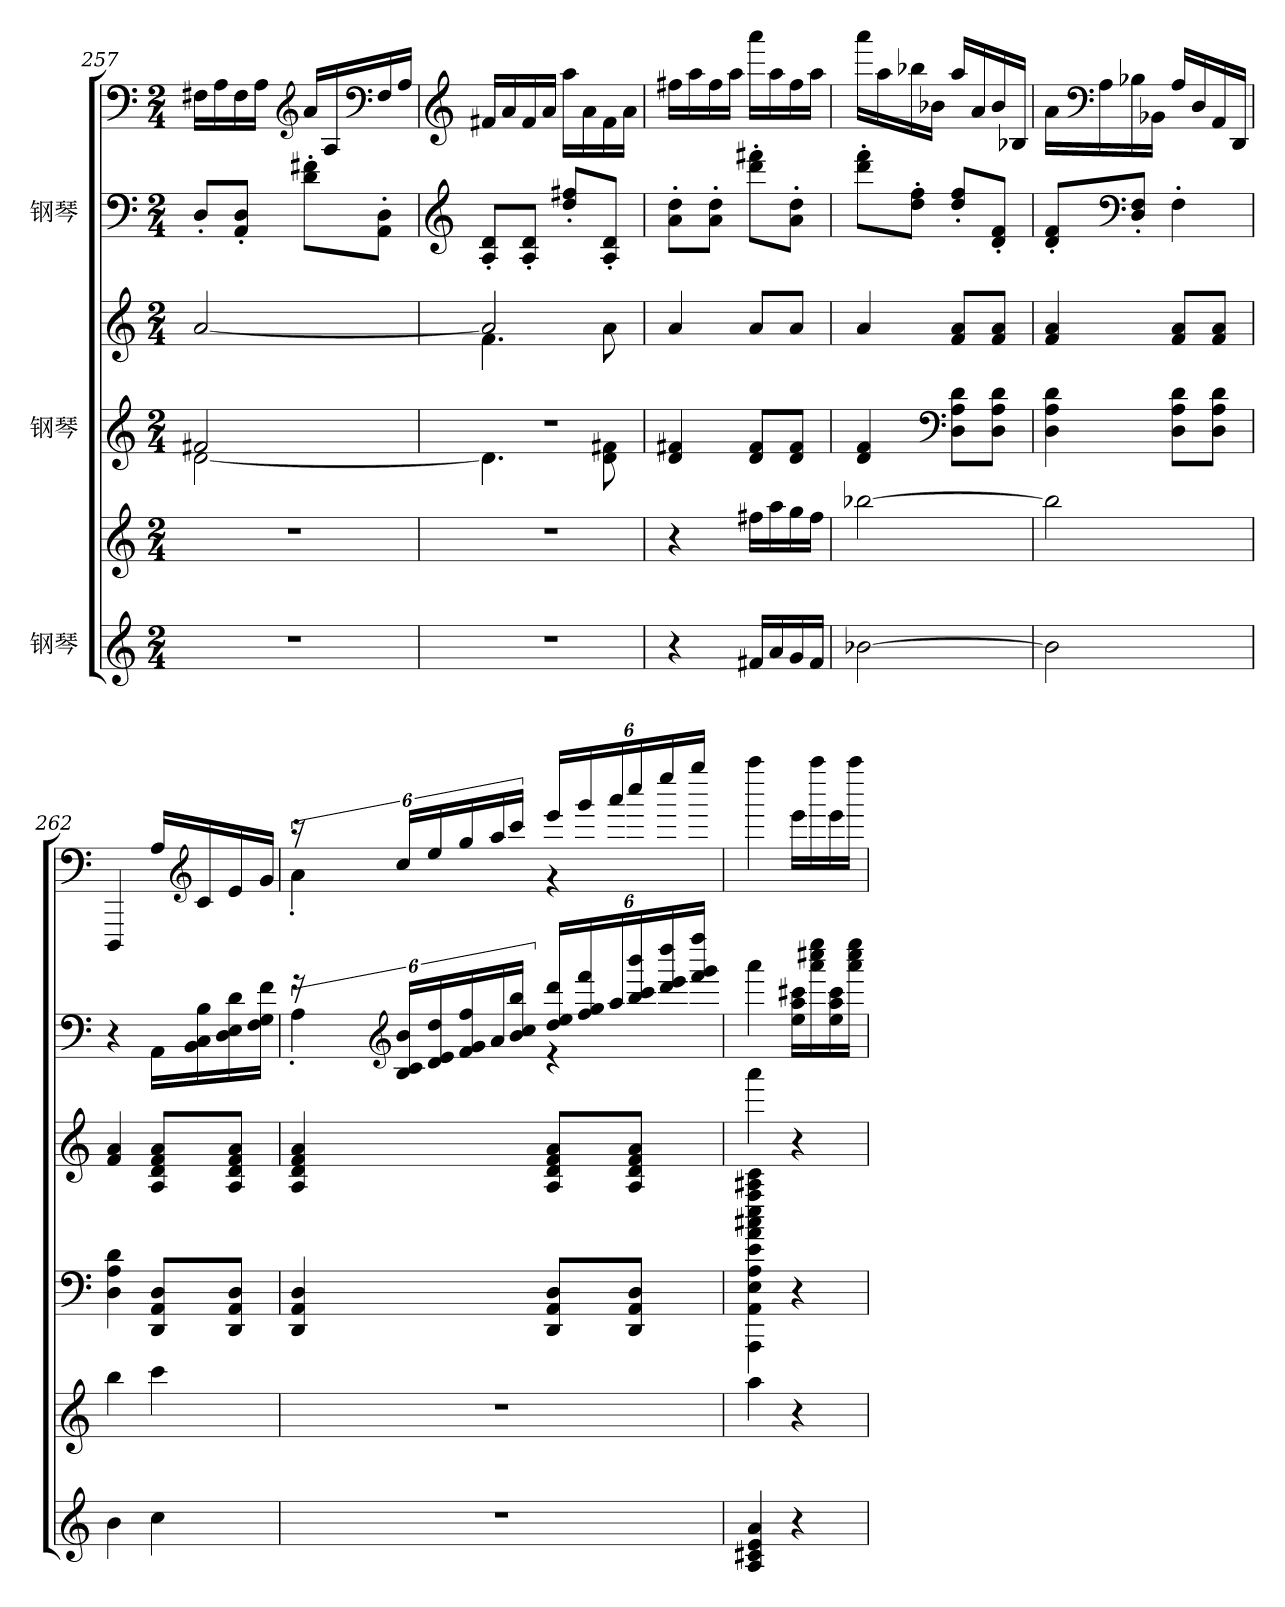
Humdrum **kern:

**kern	**kern	**kern	**kern	**kern	**kern
*part3	*part3	*part2	*part2	*part1	*part1
*staff6	*staff5	*staff4	*staff3	*staff2	*staff1
*I"钢琴	*	*I"钢琴	*	*I"钢琴	*
*clefG2	*clefG2	*clefG2	*clefG2	*clefF4	*clefF4
*k[]	*k[]	*k[]	*k[]	*k[]	*k[]
*M2/4	*M2/4	*M2/4	*M2/4	*M2/4	*M2/4
=257	=257	=257	=257	=257	=257
*	*	*^	*	*	*
2r	2r	2f#X/	[2d\	[2a/	8D'/L	16F#X\LL
.	.	.	.	.	.	16A\
.	.	.	.	.	8AA/' 8D/'J	16F#\
.	.	.	.	.	.	16A\JJ
*	*	*	*	*	*	*clefG2
.	.	.	.	.	8d\' 8f#X\'L	16a/LL
.	.	.	.	.	.	16A/
*	*	*	*	*	*	*clefF4
.	.	.	.	.	8AA\' 8D\'J	16F#/
.	.	.	.	.	.	16A/JJ
=258	=258	=258	=258	=258	=258	=258
*	*	*	*	*	*clefG2	*clefG2
*	*	*	*	*^	*	*
2r	2r	2r	4.d\]	2a/]	4.f\	8A/' 8d/'L	16f#X/LL
.	.	.	.	.	.	.	16a/
.	.	.	.	.	.	8A/' 8d/'J	16f#/
.	.	.	.	.	.	.	16a/JJ
.	.	.	.	.	.	8dd/' 8ff#X/'L	16aa\LL
.	.	.	.	.	.	.	16a\
.	.	.	8d\ 8f#X\	.	8a\	8A/' 8d/'J	16f#\
.	.	.	.	.	.	.	16a\JJ
*	*	*v	*v	*	*	*	*
*	*	*	*v	*v	*	*
=259	=259	=259	=259	=259	=259
4r	4r	4d/ 4f#X/	4a/	8a\' 8dd\'L	16ff#X\LL
.	.	.	.	.	16aa\
.	.	.	.	8a\' 8dd\'J	16ff#\
.	.	.	.	.	16aa\JJ
16f#X/LL	16ff#X\LL	8d/ 8f#/L	8a/L	8ddd\' 8fff#X\'L	16aaa\LL
16a/	16aa\	.	.	.	16aa\
16g/	16gg\	8d/ 8f#/J	8a/J	8a\' 8dd\'J	16ff#\
16f#/JJ	16ff#\JJ	.	.	.	16aa\JJ
!!LO:LB:g=z
=260	=260	=260	=260	=260	=260
[2b-X\	[2bb-X\	4d/ 4f/	4a/	8ddd\' 8fff\'L	16aaa\LL
.	.	.	.	.	16aa\
.	.	.	.	8dd\' 8ff\'J	16bb-X\
.	.	.	.	.	16b-X\JJ
*	*	*clefF4	*	*	*
.	.	8D\ 8A\ 8d\L	8f/ 8a/L	8dd/' 8ff/'L	16aa/LL
.	.	.	.	.	16a/
.	.	8D\ 8A\ 8d\J	8f/ 8a/J	8d/' 8f/'J	16b-/
.	.	.	.	.	16B-X/JJ
=261	=261	=261	=261	=261	=261
2b-\]	2bb-\]	4D\ 4A\ 4d\	4f/ 4a/	8d/' 8f/'L	16a\LL
*	*	*	*	*	*clefF4
.	.	.	.	.	16A\
*	*	*	*	*clefF4	*
.	.	.	.	8D/' 8F/'J	16B-X\
.	.	.	.	.	16BB-X\JJ
.	.	8D\ 8A\ 8d\L	8f/ 8a/L	4F'\	16A/LL
.	.	.	.	.	16D/
.	.	8D\ 8A\ 8d\J	8f/ 8a/J	.	16AA/
.	.	.	.	.	16DD/JJ
=262	=262	=262	=262	=262	=262
4b\	4bb\	4D\ 4A\ 4d\	4f/ 4a/	4r	4DDD/
4cc\	4ccc\	8DD/ 8AA/ 8D/L	8A/ 8d/ 8f/ 8a/L	16AA\LL	16A/LL
*	*	*	*	*	*clefG2
.	.	.	.	16BB\ 16C\ 16B\	16c/
.	.	8DD/ 8AA/ 8D/J	8A/ 8d/ 8f/ 8a/J	16D\ 16E\ 16d\	16e/
.	.	.	.	16F\ 16G\ 16f\JJ	16g/JJ
!!LO:PB:g=z
=263	=263	=263	=263	=263	=263
*	*	*	*	*^	*^
2r	2r	4DD/ 4AA/ 4D/	4A/ 4d/ 4f/ 4a/	24r	4A'\	24r	4a'\
*	*	*	*	*clefG2	*	*	*
.	.	.	.	24B/ 24c/ 24b/LL	.	24cc/LL	.
.	.	.	.	24d/ 24e/ 24dd/	.	24ee/	.
*	*	*	*	*Xbrackettup	*	*Xbrackettup	*
.	.	.	.	24f/ 24g/ 24ff/	.	24gg/	.
.	.	.	.	24a/	.	24aa/	.
.	.	.	.	24b/ 24cc/ 24bb/JJ	.	24ccc/JJ	.
.	.	8DD/ 8AA/ 8D/L	8A/ 8d/ 8f/ 8a/L	24dd/ 24ee/ 24ddd/LL	4r	24eee/LL	4r
.	.	.	.	24ff/ 24gg/ 24fff/	.	24ggg/	.
.	.	.	.	24aa/	.	24aaa/	.
.	.	8DD/ 8AA/ 8D/J	8A/ 8d/ 8f/ 8a/J	24bb/ 24ccc/ 24bbb/	.	24cccc/	.
.	.	.	.	24ddd/ 24eee/ 24dddd/	.	24eeee/	.
.	.	.	.	24fff/ 24ggg/ 24ffff/JJ	.	24gggg/JJ	.
*	*	*	*	*v	*v	*	*
*	*	*	*	*	*v	*v
=264	=264	=264	=264	=264	=264
*	*	*	*	*	*MM175
4A/ 4c#X/ 4e/ 4a/	4aa\	4AAA\ 4AA\ 4E\ 4A\ 4e\ 4a\ 4cc#X\ 4ee\ 4aa\ 4ccc#X\ 4eee\	4aaa\	4aaa\	4aaaa\
4r	4r	4r	4r	16ee\ 16aa\ 16ccc#X\LL	16eee\LL
.	.	.	.	16aaa\ 16cccc#X\ 16eeee\	16aaaa\
.	.	.	.	16ee\ 16aa\ 16ccc#\	16eee\
.	.	.	.	16aaa\ 16cccc#\ 16eeee\JJ	16aaaa\JJ
=	=	=	=	=	=
*-	*-	*-	*-	*-	*-
